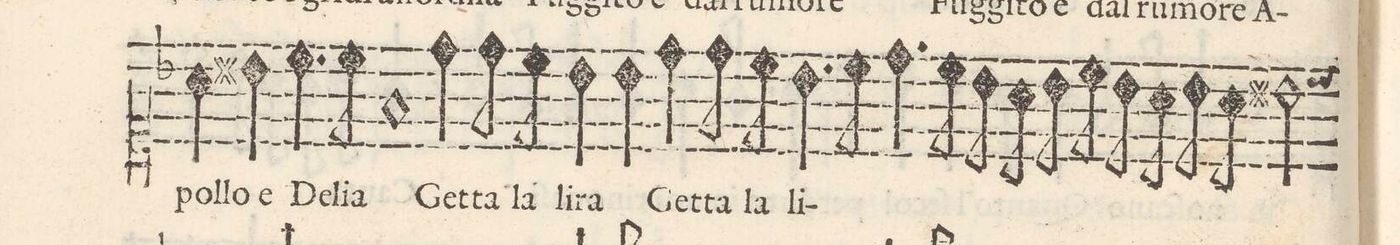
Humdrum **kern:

**kern	**text
*I"CANTO	*
*clefC1	*
*k[b-]	*
*met(C)	*
*M2/1	*
4a\	-pol-
4bn\	-lo e
4.cc\	De-
8cc\	-li-
=22-	=22-
1f	-a
4dd\	Get-
8dd\	-ta
8cc\	la
4b-y\	li-
4b-\	-ra
=23-	=23-
4dd\	Get-
8dd\	-ta
8cc\	la
4.b-\	li-
8cc\	.
4.dd\	.
8cc\	.
8b-\	.
8a\	.
8b-\	.
8cc\	.
=24-	=24-
8b-\	.
8a\	.
8b-\	.
8a\	.
2bn\	.
*-	*-
